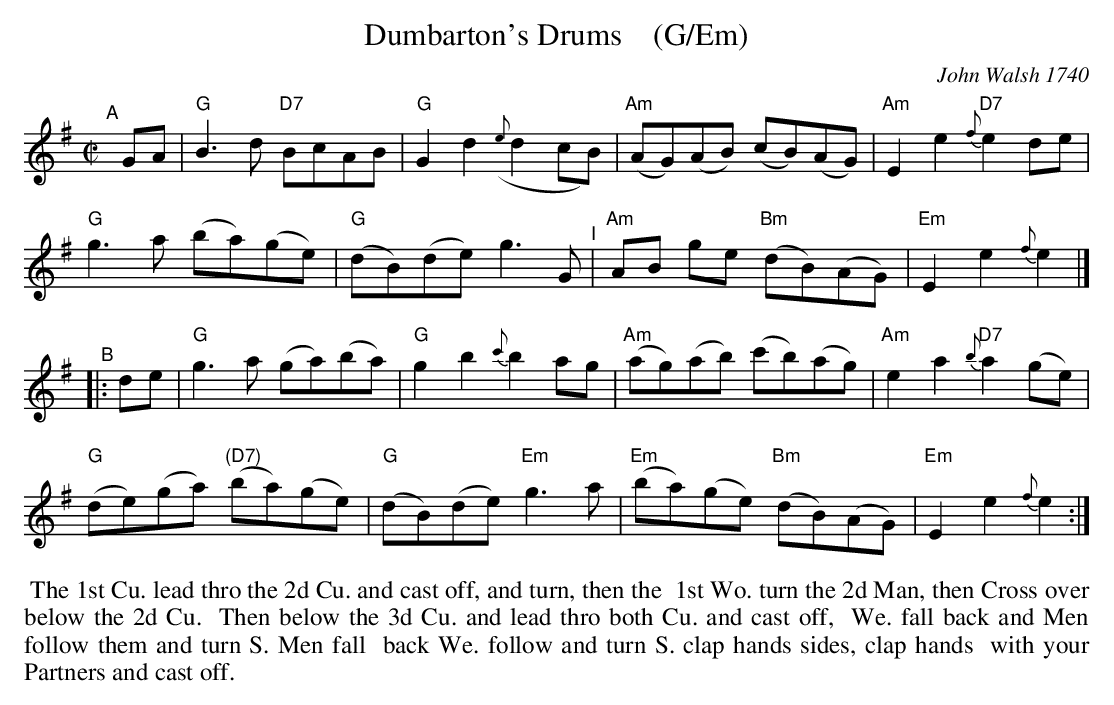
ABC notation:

X:1
T: Dumbarton's Drums    (G/Em)
O: John Walsh 1740
M: C|
L: 1/8
K: G
"^A"[|] GA |\
"G"B3d "D7"BcAB | "G"G2d2 ({e}d2cB) | "Am"(AG)(AB) (cB)(AG) | "Am"E2e2 "D7"{f}e2de |
"G"g3a (ba)(ge) | "G"(dB)(de) g3G "^I"| "Am"AB ge "Bm"(dB)(AG) | "Em"E2e2 {f}e2 |]
"^B"|: de |\
"G"g3a (ga)(ba) | "G"g2b2 {c'}b2ag | "Am"(ag)(ab) (c'b)(ag) | "Am"e2a2 "D7"{b}a2(ge) |
"G"(de)(ga) "(D7)"(ba)(ge) | "G"(dB)(de) "Em"g3a | "Em"(ba)(ge) "Bm"(dB)(AG) | "Em"E2e2 {f}e2 :|
